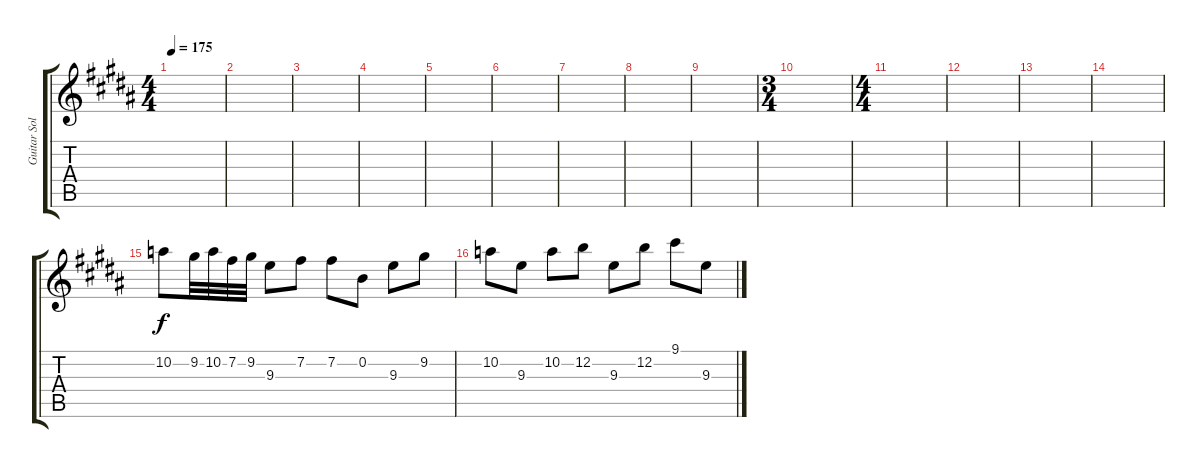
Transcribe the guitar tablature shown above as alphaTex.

\track ("Guitar Solo 2" "Guitar Sol") {instrument distortionguitar}
\staff {score tabs}
\tuning (E4 B3 G3 D3 A2 E2) {hide}
\ts (4 4)
\tempo 175
\clef g2
\ks b
|
|
|
|
|
|
|
|
|
\ts (3 4)
|
\ts (4 4)
|
|
|
|
10.2.8 9.2.32 10.2.32 7.2.32 9.2.32 9.3.8 7.2.8 7.2.8 0.2.8 9.3.8 9.2.8 |
10.2.8 9.3.8 10.2.8 12.2.8 9.3.8 12.2.8 9.1.8 9.3.8
